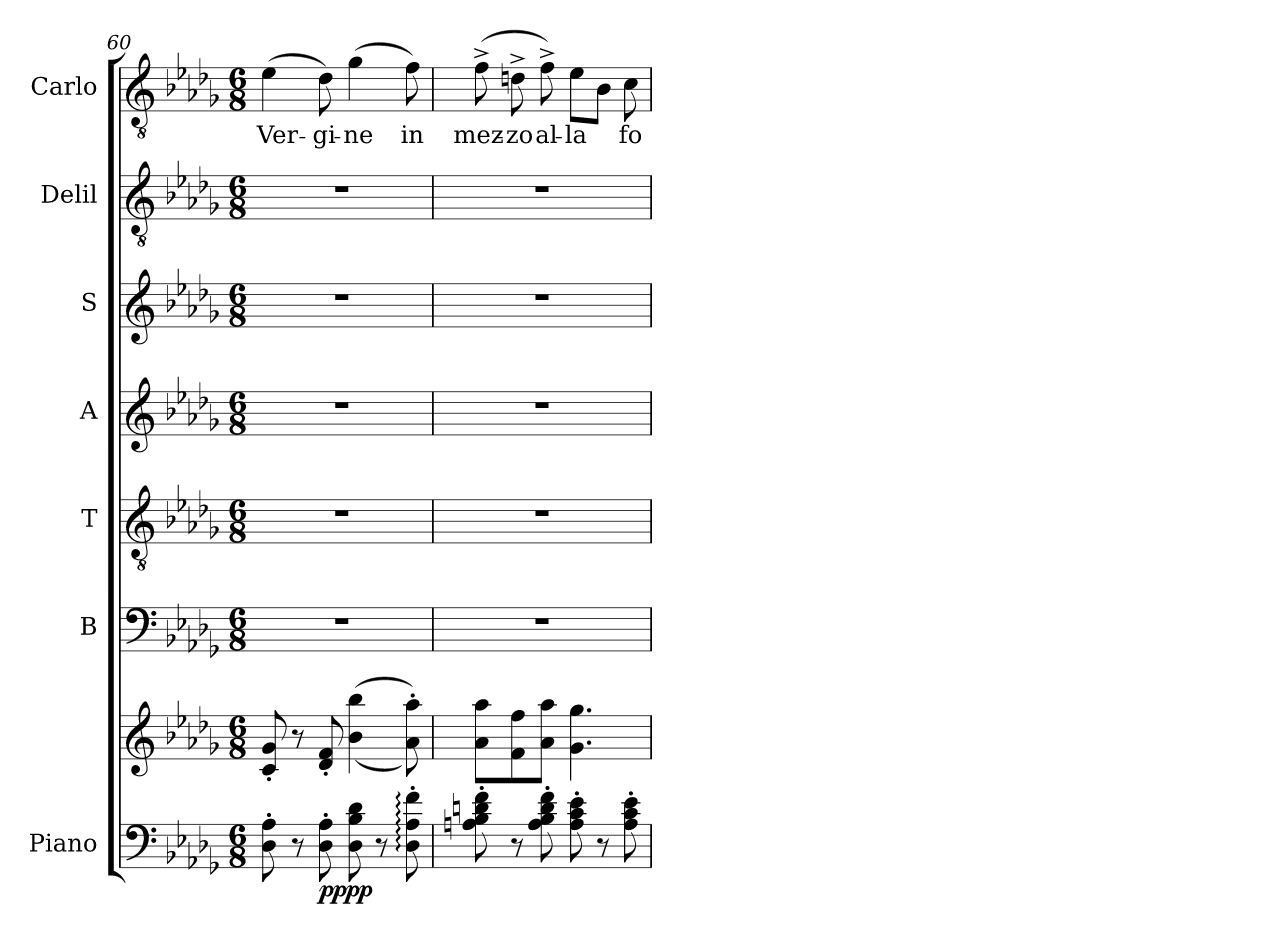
**kern	**kern	**dynam	**kern	**kern	**kern	**kern	**kern	**kern	**text
*part7	*part7	*part7	*part6	*part5	*part4	*part3	*part2	*part1	*part1
*staff8	*staff7	*staff7/8	*staff6	*staff5	*staff4	*staff3	*staff2	*staff1	*staff1
*I"Piano	*	*	*I"B	*I"T	*I"A	*I"S	*I"Delil	*I"Carlo	*
*I'Pno	*	*	*I'B	*I'T	*I'A	*I'S	*	*	*
!!LO:LB:g=z
*clefF4	*clefG2	*	*clefF4	*clefGv2	*clefG2	*clefG2	*clefGv2	*clefGv2	*
*k[b-e-a-d-g-]	*k[b-e-a-d-g-]	*	*k[b-e-a-d-g-]	*k[b-e-a-d-g-]	*k[b-e-a-d-g-]	*k[b-e-a-d-g-]	*k[b-e-a-d-g-]	*k[b-e-a-d-g-]	*
*M6/8	*M6/8	*	*M6/8	*M6/8	*M6/8	*M6/8	*M6/8	*M6/8	*
=60	=60	=60	=60	=60	=60	=60	=60	=60	=60
8D-\' 8A-\'	8c/' 8g-/'	.	2.r	2.r	2.r	2.r	2.r	(4e-\	Ver-
8r	8r	.	.	.	.	.	.	.	.
!	!	!LO:DY:b=2	!	!	!	!	!	!	!
!	!	!LO:DY:n=1:b	!	!	!	!	!	!	!
8D-\' 8A-\'	8d-/' 8f/'	pp pp	.	.	.	.	.	8d-\)	-gi-
8D-\ 8B-\ 8d-\	((4b-\ 4bb-\	.	.	.	.	.	.	(4g-\	-ne
8r	.	.	.	.	.	.	.	.	.
8D-\:' 8A-\:' 8f\:'	8a-\' 8aa-\'))	.	.	.	.	.	.	8f\)	in
=61	=61	=61	=61	=61	=61	=61	=61	=61	=61
8An\' 8B-\' 8dn\' 8f\'	8a-\ 8aa-\L	.	2.r	2.r	2.r	2.r	2.r	(8f^\	mez-
8r	8f\ 8ff\	.	.	.	.	.	.	8dn^\	-zo
8A\' 8B-\' 8d\' 8f\'	8a-\ 8aa-\J	.	.	.	.	.	.	8f^\)	al-
8A\' 8c\' 8e-\'	4.g-\ 4.gg-\	.	.	.	.	.	.	8e-\L	-la
8r	.	.	.	.	.	.	.	8B-\J	.
8A\' 8c\' 8e-\'	.	.	.	.	.	.	.	8c\	fo-
=	=	=	=	=	=	=	=	=	=
*-	*-	*-	*-	*-	*-	*-	*-	*-	*-
